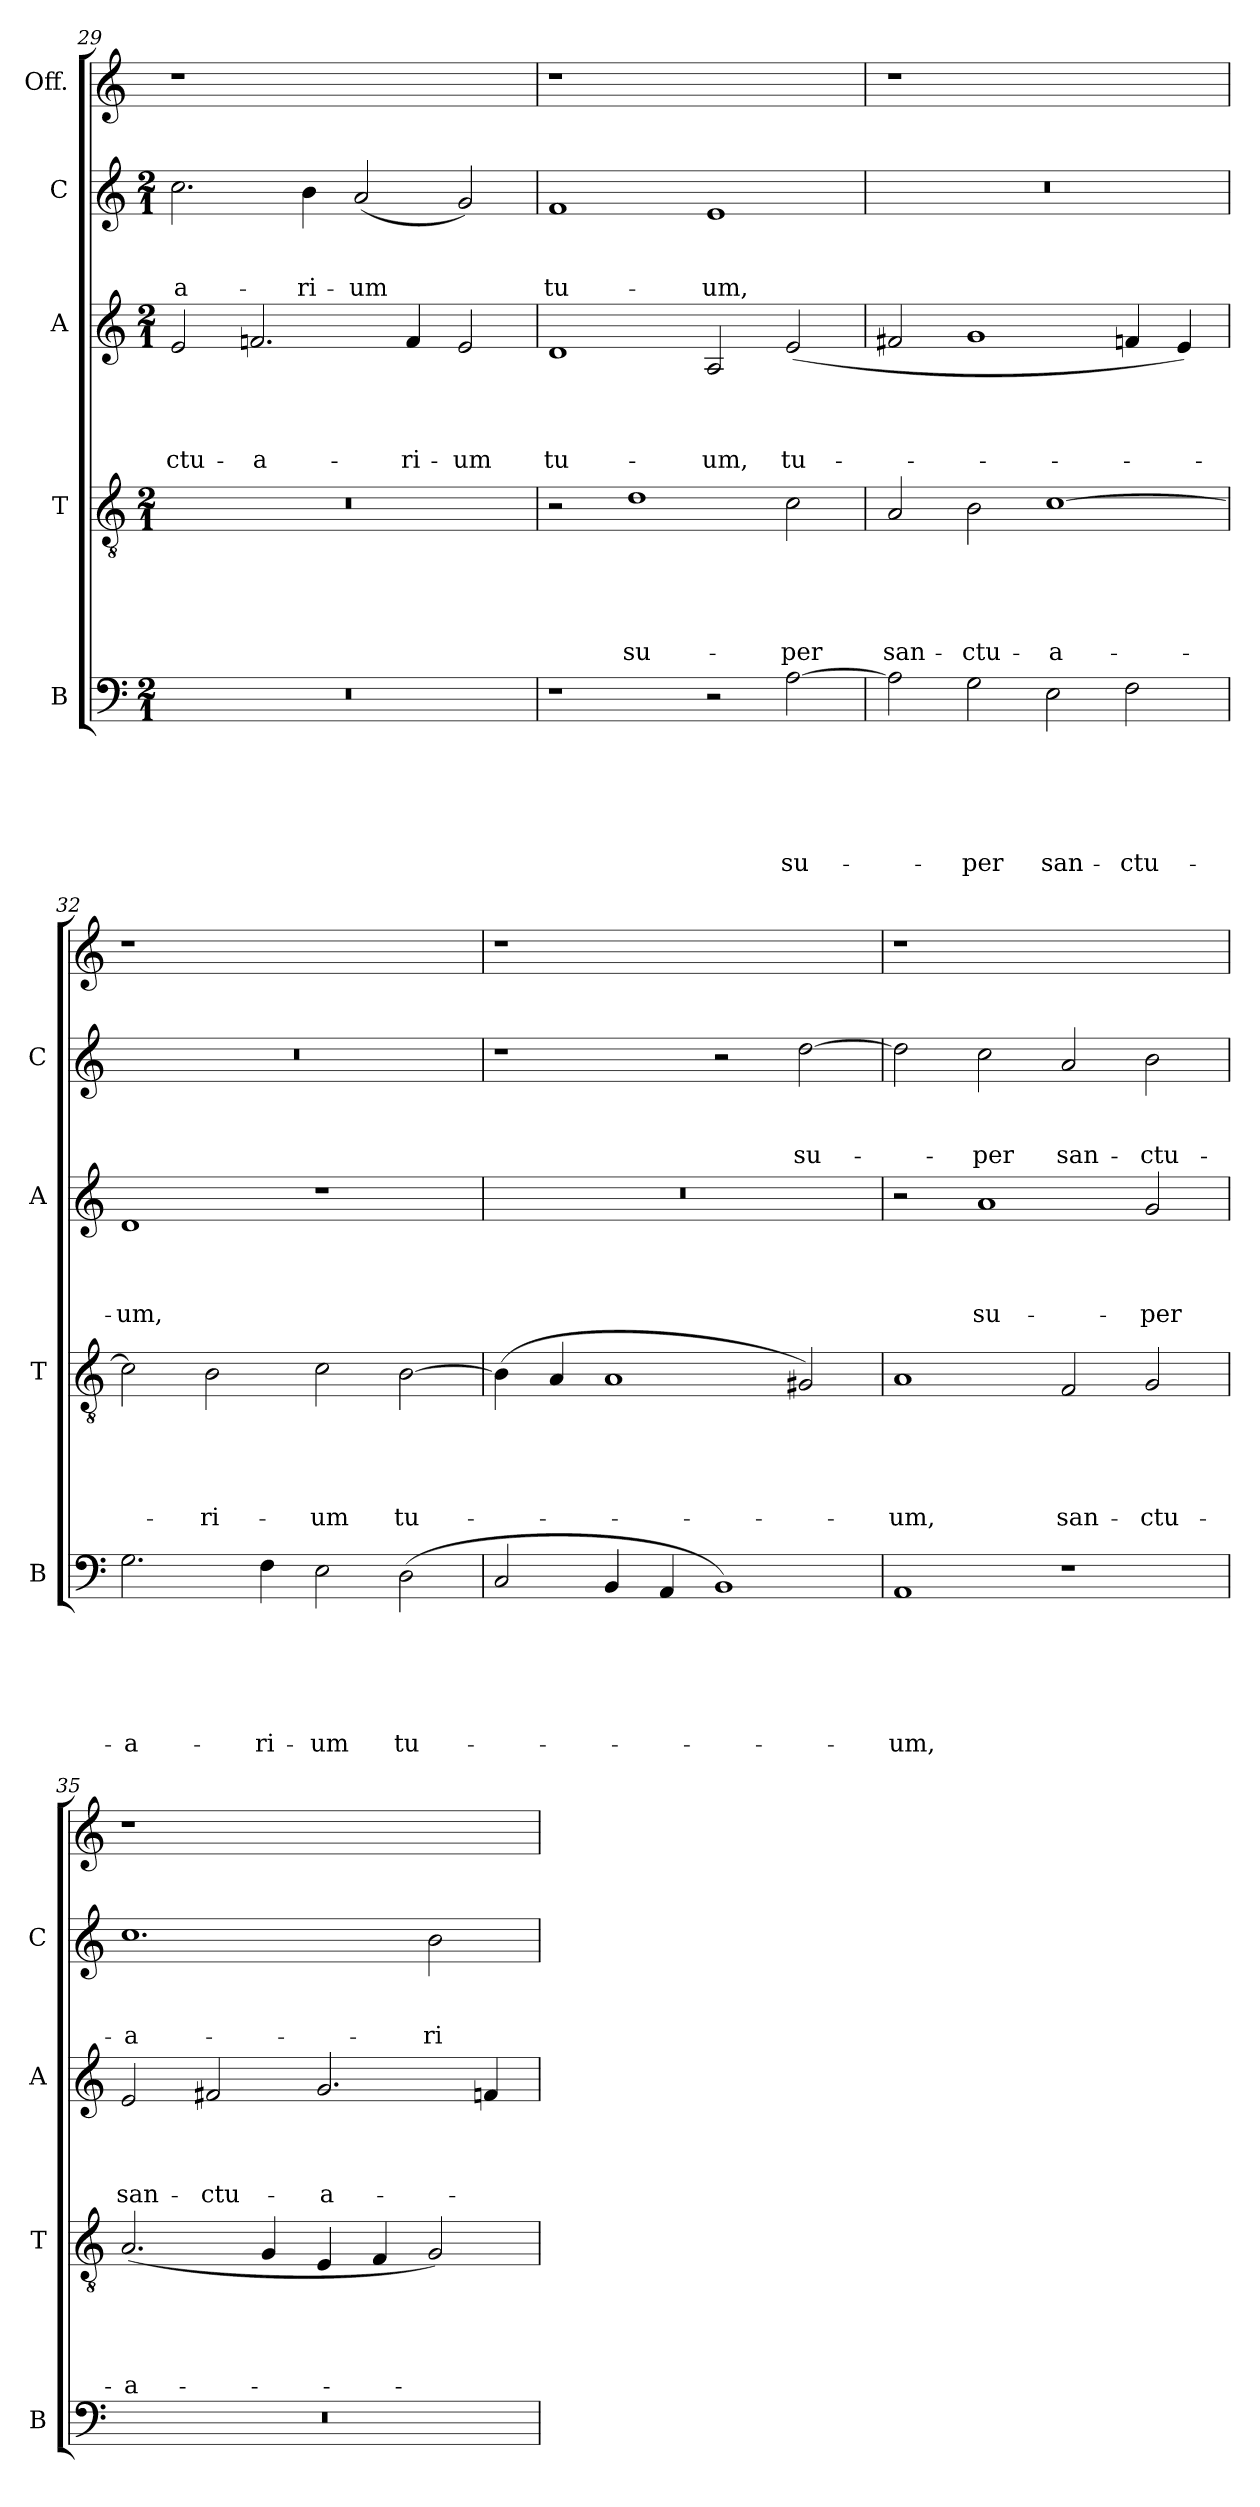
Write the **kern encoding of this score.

**kern	**text	**text	**text	**text	**text	**text	**kern	**text	**text	**text	**text	**text	**kern	**text	**text	**text	**text	**kern	**text	**text	**text	**kern
*part5	*part5	*part5	*part5	*part5	*part5	*part5	*part4	*part4	*part4	*part4	*part4	*part4	*part3	*part3	*part3	*part3	*part3	*part2	*part2	*part2	*part2	*part1
*staff5	*staff5	*staff5	*staff5	*staff5	*staff5	*staff5	*staff4	*staff4	*staff4	*staff4	*staff4	*staff4	*staff3	*staff3	*staff3	*staff3	*staff3	*staff2	*staff2	*staff2	*staff2	*staff1
*I"B	*	*	*	*	*	*	*I"T	*	*	*	*	*	*I"A	*	*	*	*	*I"C	*	*	*	*I"Off.
*I'B	*	*	*	*	*	*	*I'T	*	*	*	*	*	*I'A	*	*	*	*	*I'C	*	*	*	*
*clefF4	*	*	*	*	*	*	*clefGv2	*	*	*	*	*	*clefG2	*	*	*	*	*clefG2	*	*	*	*clefG2
*k[]	*	*	*	*	*	*	*k[]	*	*	*	*	*	*k[]	*	*	*	*	*k[]	*	*	*	*k[]
*C:	*	*	*	*	*	*	*C:	*	*	*	*	*	*C:	*	*	*	*	*C:	*	*	*	*C:
*M2/1	*	*	*	*	*	*	*M2/1	*	*	*	*	*	*M2/1	*	*	*	*	*M2/1	*	*	*	*
=29	=29	=29	=29	=29	=29	=29	=29	=29	=29	=29	=29	=29	=29	=29	=29	=29	=29	=29	=29	=29	=29	=29
!LO:N:vis=1	!	!	!	!	!	!	!LO:N:vis=1	!	!	!	!	!	!	!	!	!	!LO:LY:b	!	!	!	!LO:LY:b	!
0r	.	.	.	.	.	.	0r	.	.	.	.	.	2e/	.	.	.	-ctu-	2.cc\	.	.	-a-	1r
!	!	!	!	!	!	!	!	!	!	!	!	!	!	!	!	!	!LO:LY:b	!	!	!	!	!
.	.	.	.	.	.	.	.	.	.	.	.	.	2.fn/	.	.	.	-a-	.	.	.	.	.
!	!	!	!	!	!	!	!	!	!	!	!	!	!	!	!	!	!	!	!	!	!LO:LY:b	!
.	.	.	.	.	.	.	.	.	.	.	.	.	.	.	.	.	.	4b\	.	.	-ri-	.
!	!	!	!	!	!	!	!	!	!	!	!	!	!	!	!	!	!	!	!	!	!LO:LY:b	!
.	.	.	.	.	.	.	.	.	.	.	.	.	.	.	.	.	.	(<2a/	.	.	-um	1ryy
!	!	!	!	!	!	!	!	!	!	!	!	!	!	!	!	!	!LO:LY:b	!	!	!	!	!
.	.	.	.	.	.	.	.	.	.	.	.	.	4f/	.	.	.	-ri-	.	.	.	.	.
!	!	!	!	!	!	!	!	!	!	!	!	!	!	!	!	!	!LO:LY:b	!	!	!	!	!
.	.	.	.	.	.	.	.	.	.	.	.	.	2e/	.	.	.	-um	2g/)	.	.	.	.
=30	=30	=30	=30	=30	=30	=30	=30	=30	=30	=30	=30	=30	=30	=30	=30	=30	=30	=30	=30	=30	=30	=30
!	!	!	!	!	!	!	!	!	!	!	!	!	!	!	!	!	!LO:LY:b	!	!	!	!LO:LY:b	!
1r	.	.	.	.	.	.	2r	.	.	.	.	.	1d	.	.	.	tu-	1f	.	.	tu-	1r
!	!	!	!	!	!	!	!	!	!	!	!	!LO:LY:b	!	!	!	!	!	!	!	!	!	!
.	.	.	.	.	.	.	1d	.	.	.	.	su-	.	.	.	.	.	.	.	.	.	.
!	!	!	!	!	!	!	!	!	!	!	!	!	!	!	!	!	!LO:LY:b	!	!	!	!LO:LY:b	!
2r	.	.	.	.	.	.	.	.	.	.	.	.	2A/	.	.	.	-um,	1e	.	.	-um,	1ryy
!	!	!	!	!	!	!LO:LY:b	!	!	!	!	!	!LO:LY:b	!	!	!	!	!LO:LY:b	!	!	!	!	!
[>2A\	.	.	.	.	.	su-	2c\	.	.	.	.	-per	(2e/	.	.	.	tu-	.	.	.	.	.
=31	=31	=31	=31	=31	=31	=31	=31	=31	=31	=31	=31	=31	=31	=31	=31	=31	=31	=31	=31	=31	=31	=31
!	!	!	!	!	!	!	!	!	!	!	!	!LO:LY:b	!	!	!	!	!	!LO:N:vis=1	!	!	!	!
2A\]	.	.	.	.	.	.	2A/	.	.	.	.	san-	2f#X/	.	.	.	.	0r	.	.	.	1r
!	!	!	!	!	!	!LO:LY:b	!	!	!	!	!	!LO:LY:b	!	!	!	!	!	!	!	!	!	!
2G\	.	.	.	.	.	-per	2B\	.	.	.	.	-ctu-	1g	.	.	.	.	.	.	.	.	.
!	!	!	!	!	!	!LO:LY:b	!	!	!	!	!	!LO:LY:b	!	!	!	!	!	!	!	!	!	!
2E\	.	.	.	.	.	san-	[>1c	.	.	.	.	-a-	.	.	.	.	.	.	.	.	.	1ryy
!	!	!	!	!	!	!LO:LY:b	!	!	!	!	!	!	!	!	!	!	!	!	!	!	!	!
2F\	.	.	.	.	.	-ctu-	.	.	.	.	.	.	4fn/	.	.	.	.	.	.	.	.	.
.	.	.	.	.	.	.	.	.	.	.	.	.	4e/)	.	.	.	.	.	.	.	.	.
=32	=32	=32	=32	=32	=32	=32	=32	=32	=32	=32	=32	=32	=32	=32	=32	=32	=32	=32	=32	=32	=32	=32
!	!	!	!	!	!	!LO:LY:b	!	!	!	!	!	!	!	!	!	!	!LO:LY:b	!LO:N:vis=1	!	!	!	!
2.G\	.	.	.	.	.	-a-	2c\]	.	.	.	.	.	1d	.	.	.	-um,	0r	.	.	.	1r
!	!	!	!	!	!	!	!	!	!	!	!	!LO:LY:b	!	!	!	!	!	!	!	!	!	!
.	.	.	.	.	.	.	2B\	.	.	.	.	-ri-	.	.	.	.	.	.	.	.	.	.
!	!	!	!	!	!	!LO:LY:b	!	!	!	!	!	!	!	!	!	!	!	!	!	!	!	!
4F\	.	.	.	.	.	-ri-	.	.	.	.	.	.	.	.	.	.	.	.	.	.	.	.
!	!	!	!	!	!	!LO:LY:b	!	!	!	!	!	!LO:LY:b	!	!	!	!	!	!	!	!	!	!
2E\	.	.	.	.	.	-um	2c\	.	.	.	.	-um	1r	.	.	.	.	.	.	.	.	1ryy
!	!	!	!	!	!	!LO:LY:b	!	!	!	!	!	!LO:LY:b	!	!	!	!	!	!	!	!	!	!
(>2D\	.	.	.	.	.	tu-	[<2B\	.	.	.	.	tu-	.	.	.	.	.	.	.	.	.	.
!!LO:LB:g=z
=33	=33	=33	=33	=33	=33	=33	=33	=33	=33	=33	=33	=33	=33	=33	=33	=33	=33	=33	=33	=33	=33	=33
!	!	!	!	!	!	!	!	!	!	!	!	!	!LO:N:vis=1	!	!	!	!	!	!	!	!	!
2C/	.	.	.	.	.	.	(>4B\]	.	.	.	.	.	0r	.	.	.	.	1r	.	.	.	1r
.	.	.	.	.	.	.	4A/	.	.	.	.	.	.	.	.	.	.	.	.	.	.	.
4BB/	.	.	.	.	.	.	1A	.	.	.	.	.	.	.	.	.	.	.	.	.	.	.
4AA/	.	.	.	.	.	.	.	.	.	.	.	.	.	.	.	.	.	.	.	.	.	.
1BB)	.	.	.	.	.	.	.	.	.	.	.	.	.	.	.	.	.	2r	.	.	.	1ryy
!	!	!	!	!	!	!	!	!	!	!	!	!	!	!	!	!	!	!	!	!	!LO:LY:b	!
.	.	.	.	.	.	.	2G#X/)	.	.	.	.	.	.	.	.	.	.	[>2dd\	.	.	su-	.
=34	=34	=34	=34	=34	=34	=34	=34	=34	=34	=34	=34	=34	=34	=34	=34	=34	=34	=34	=34	=34	=34	=34
!	!	!	!	!	!	!LO:LY:b	!	!	!	!	!	!LO:LY:b	!	!	!	!	!	!	!	!	!	!
1AA	.	.	.	.	.	-um,	1A	.	.	.	.	-um,	2r	.	.	.	.	2dd\]	.	.	.	1r
!	!	!	!	!	!	!	!	!	!	!	!	!	!	!	!	!	!LO:LY:b	!	!	!	!LO:LY:b	!
.	.	.	.	.	.	.	.	.	.	.	.	.	1a	.	.	.	su-	2cc\	.	.	-per	.
!	!	!	!	!	!	!	!	!	!	!	!	!LO:LY:b	!	!	!	!	!	!	!	!	!LO:LY:b	!
1r	.	.	.	.	.	.	2F/	.	.	.	.	san-	.	.	.	.	.	2a/	.	.	san-	1ryy
!	!	!	!	!	!	!	!	!	!	!	!	!LO:LY:b:rj	!	!	!	!	!LO:LY:b	!	!	!	!LO:LY:b:rj	!
.	.	.	.	.	.	.	2G/	.	.	.	.	-ctu-	2g/	.	.	.	-per	2b\	.	.	-ctu-	.
=35	=35	=35	=35	=35	=35	=35	=35	=35	=35	=35	=35	=35	=35	=35	=35	=35	=35	=35	=35	=35	=35	=35
!LO:N:vis=1	!	!	!	!	!	!	!	!	!	!	!	!LO:LY:b	!	!	!	!	!LO:LY:b	!	!	!	!LO:LY:b	!
0r	.	.	.	.	.	.	(<2.A/	.	.	.	.	-a-	2e/	.	.	.	san-	1.cc	.	.	-a-	1r
!	!	!	!	!	!	!	!	!	!	!	!	!	!	!	!	!	!LO:LY:b	!	!	!	!	!
.	.	.	.	.	.	.	.	.	.	.	.	.	2f#X/	.	.	.	-ctu-	.	.	.	.	.
.	.	.	.	.	.	.	4G/	.	.	.	.	.	.	.	.	.	.	.	.	.	.	.
!	!	!	!	!	!	!	!	!	!	!	!	!	!	!	!	!	!LO:LY:b	!	!	!	!	!
.	.	.	.	.	.	.	4E/	.	.	.	.	.	2.g/	.	.	.	-a-	.	.	.	.	1ryy
.	.	.	.	.	.	.	4F/	.	.	.	.	.	.	.	.	.	.	.	.	.	.	.
!	!	!	!	!	!	!	!	!	!	!	!	!	!	!	!	!	!	!	!	!	!LO:LY:b	!
.	.	.	.	.	.	.	2G/)	.	.	.	.	.	.	.	.	.	.	2b\	.	.	-ri-	.
.	.	.	.	.	.	.	.	.	.	.	.	.	4fn/	.	.	.	.	.	.	.	.	.
=	=	=	=	=	=	=	=	=	=	=	=	=	=	=	=	=	=	=	=	=	=	=
*-	*-	*-	*-	*-	*-	*-	*-	*-	*-	*-	*-	*-	*-	*-	*-	*-	*-	*-	*-	*-	*-	*-
